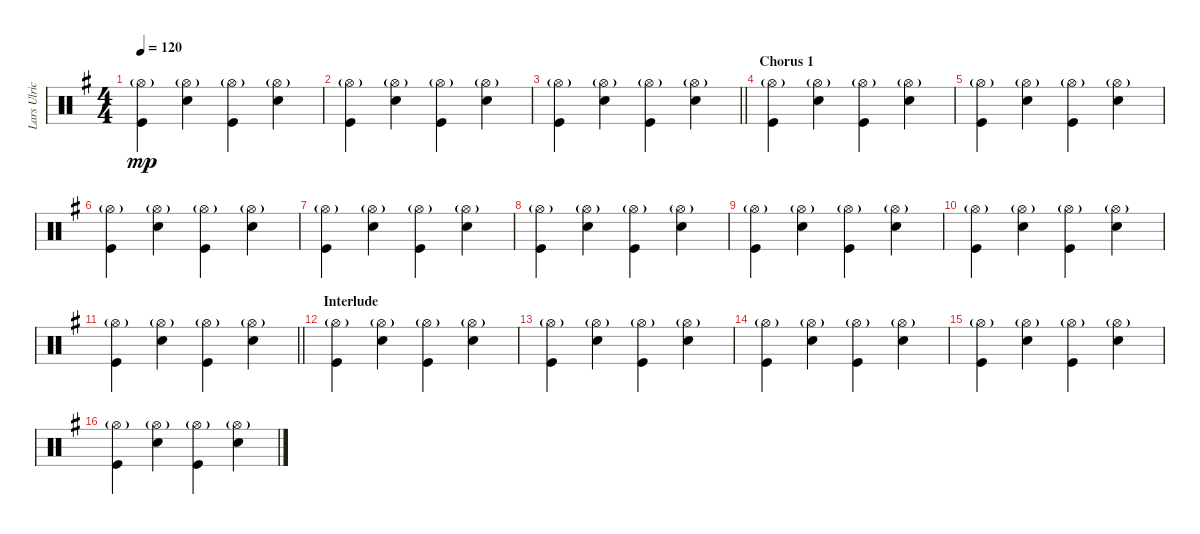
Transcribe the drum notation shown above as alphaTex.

\track ("Lars Ulrich" "Lars Ulric") {instrument percussion}
\staff {score}
\articulation defaults
\ts (4 4)
\tempo 120
\clef neutral
\ks eminor
("Hi-Hat (open)"{g} "Kick (hit)").4{dy mp} ("Hi-Hat (open)"{g} "Snare (hit) 2").4 ("Hi-Hat (open)"{g} "Kick (hit)").4 ("Hi-Hat (open)"{g} "Snare (hit) 2").4 |
("Hi-Hat (open)"{g} "Kick (hit)").4 ("Hi-Hat (open)"{g} "Snare (hit) 2").4 ("Hi-Hat (open)"{g} "Kick (hit)").4 ("Hi-Hat (open)"{g} "Snare (hit) 2").4 |
\barLineRight lightlight
("Hi-Hat (open)"{g} "Kick (hit)").4 ("Hi-Hat (open)"{g} "Snare (hit) 2").4 ("Hi-Hat (open)"{g} "Kick (hit)").4 ("Hi-Hat (open)"{g} "Snare (hit) 2").4 |
\section ("" "Chorus 1")
("Hi-Hat (open)"{g} "Kick (hit)").4 ("Hi-Hat (open)"{g} "Snare (hit) 2").4 ("Hi-Hat (open)"{g} "Kick (hit)").4 ("Hi-Hat (open)"{g} "Snare (hit) 2").4 |
("Hi-Hat (open)"{g} "Kick (hit)").4 ("Hi-Hat (open)"{g} "Snare (hit) 2").4 ("Hi-Hat (open)"{g} "Kick (hit)").4 ("Hi-Hat (open)"{g} "Snare (hit) 2").4 |
("Hi-Hat (open)"{g} "Kick (hit)").4 ("Hi-Hat (open)"{g} "Snare (hit) 2").4 ("Hi-Hat (open)"{g} "Kick (hit)").4 ("Hi-Hat (open)"{g} "Snare (hit) 2").4 |
("Hi-Hat (open)"{g} "Kick (hit)").4 ("Hi-Hat (open)"{g} "Snare (hit) 2").4 ("Hi-Hat (open)"{g} "Kick (hit)").4 ("Hi-Hat (open)"{g} "Snare (hit) 2").4 |
("Hi-Hat (open)"{g} "Kick (hit)").4 ("Hi-Hat (open)"{g} "Snare (hit) 2").4 ("Hi-Hat (open)"{g} "Kick (hit)").4 ("Hi-Hat (open)"{g} "Snare (hit) 2").4 |
("Hi-Hat (open)"{g} "Kick (hit)").4 ("Hi-Hat (open)"{g} "Snare (hit) 2").4 ("Hi-Hat (open)"{g} "Kick (hit)").4 ("Hi-Hat (open)"{g} "Snare (hit) 2").4 |
("Hi-Hat (open)"{g} "Kick (hit)").4 ("Hi-Hat (open)"{g} "Snare (hit) 2").4 ("Hi-Hat (open)"{g} "Kick (hit)").4 ("Hi-Hat (open)"{g} "Snare (hit) 2").4 |
\barLineRight lightlight
("Hi-Hat (open)"{g} "Kick (hit)").4 ("Hi-Hat (open)"{g} "Snare (hit) 2").4 ("Hi-Hat (open)"{g} "Kick (hit)").4 ("Hi-Hat (open)"{g} "Snare (hit) 2").4 |
\section ("" "Interlude")
("Hi-Hat (open)"{g} "Kick (hit)").4 ("Hi-Hat (open)"{g} "Snare (hit) 2").4 ("Hi-Hat (open)"{g} "Kick (hit)").4 ("Hi-Hat (open)"{g} "Snare (hit) 2").4 |
("Hi-Hat (open)"{g} "Kick (hit)").4 ("Hi-Hat (open)"{g} "Snare (hit) 2").4 ("Hi-Hat (open)"{g} "Kick (hit)").4 ("Hi-Hat (open)"{g} "Snare (hit) 2").4 |
("Hi-Hat (open)"{g} "Kick (hit)").4 ("Hi-Hat (open)"{g} "Snare (hit) 2").4 ("Hi-Hat (open)"{g} "Kick (hit)").4 ("Hi-Hat (open)"{g} "Snare (hit) 2").4 |
("Hi-Hat (open)"{g} "Kick (hit)").4 ("Hi-Hat (open)"{g} "Snare (hit) 2").4 ("Hi-Hat (open)"{g} "Kick (hit)").4 ("Hi-Hat (open)"{g} "Snare (hit) 2").4 |
("Hi-Hat (open)"{g} "Kick (hit)").4 ("Hi-Hat (open)"{g} "Snare (hit) 2").4 ("Hi-Hat (open)"{g} "Kick (hit)").4 ("Hi-Hat (open)"{g} "Snare (hit) 2").4
